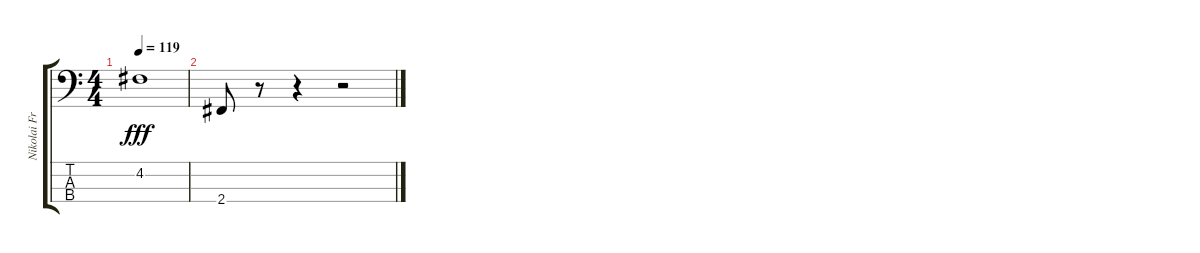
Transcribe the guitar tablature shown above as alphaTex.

\track ("Nikolai Fraiture" "Nikolai Fr") {instrument electricbasspick}
\staff {score tabs}
\tuning (G2 D2 A1 E1) {hide}
\ts (4 4)
\tempo 119
\clef f4
\ks c
4.2.1{dy fff} |
2.4.8 r.8 r.4 r.2
